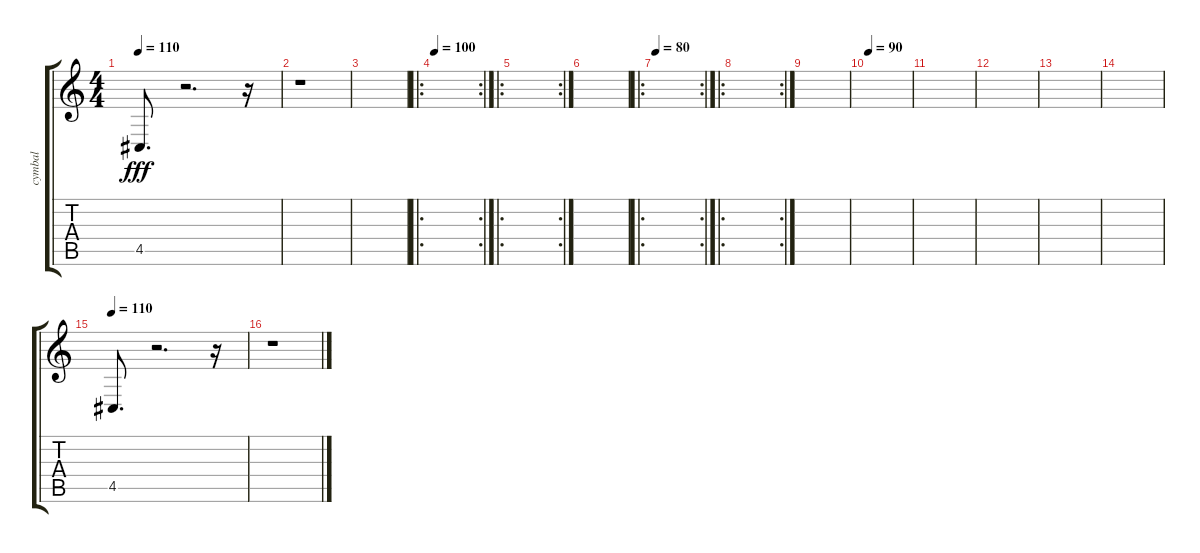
\track ("cymbal" "cymbal") {instrument reversecymbal}
\staff {score tabs}
\tuning (E4 B3 G3 D3 A2 E2) {hide}
\ts (4 4)
\tempo 110
\clef g2
\ks c
4.5.8{d dy fff} r.2{d} r.16 |
r.1 |
|
\ro
\rc 2
\tempo 100
|
\ro
\rc 2
|
|
\ro
\rc 2
\tempo 80
|
\ro
\rc 2
|
|
\tempo 90
|
|
|
|
|
\tempo 110
4.5.8{d} r.2{d} r.16 |
r.1
